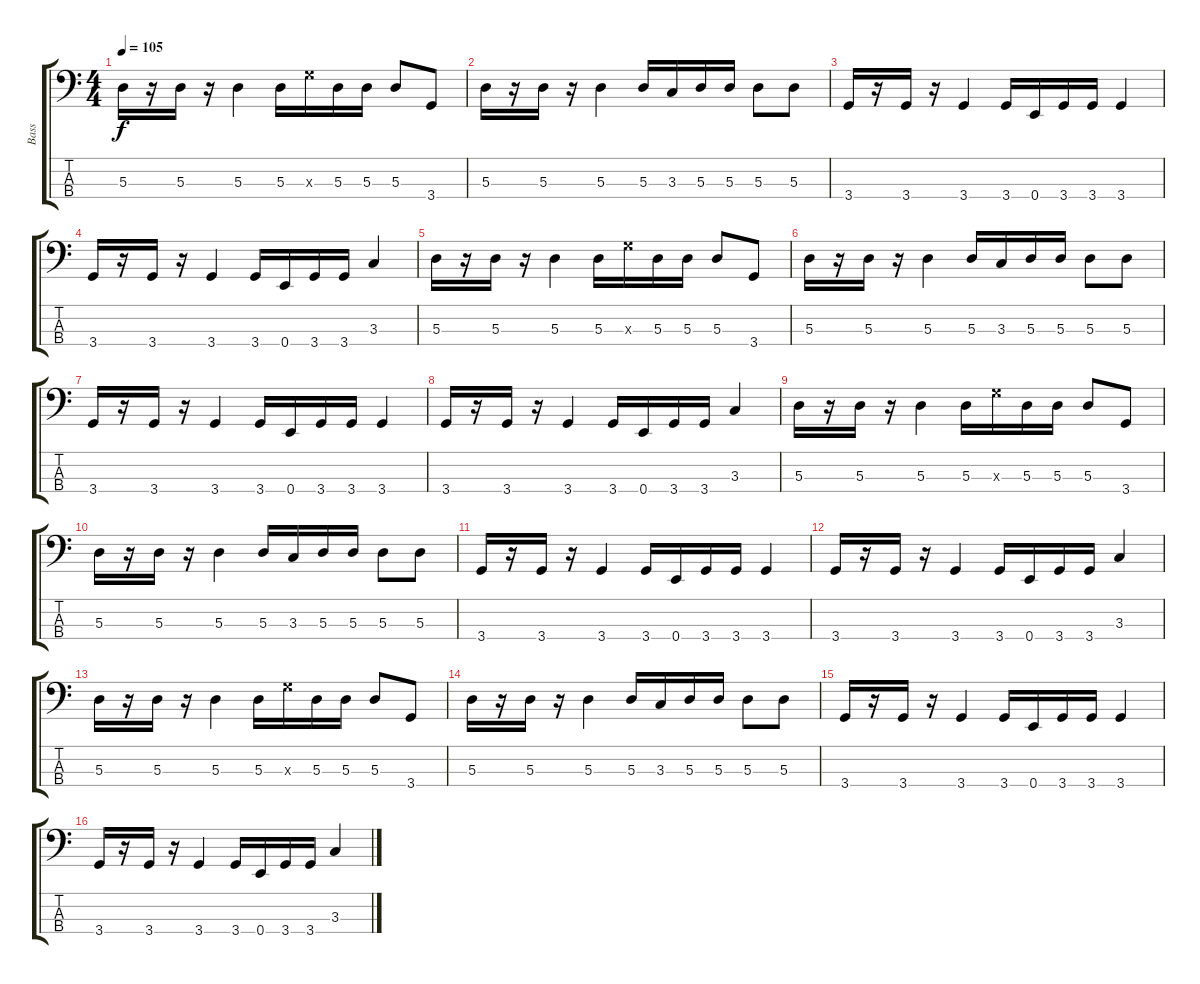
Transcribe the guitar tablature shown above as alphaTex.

\track ("Bass" "Bass") {instrument electricbassfinger}
\staff {score tabs}
\tuning (G2 D2 A1 E1) {hide}
\ts (4 4)
\tempo 105
\clef f4
\ks c
5.3.16{dy f} r.16 5.3.16 r.16 5.3.4 5.3.16 10.3{x}.16 5.3.16 5.3.16 5.3.8 3.4.8 |
5.3.16 r.16 5.3.16 r.16 5.3.4 5.3.16 3.3.16 5.3.16 5.3.16 5.3.8 5.3.8 |
3.4.16 r.16 3.4.16 r.16 3.4.4 3.4.16 0.4.16 3.4.16 3.4.16 3.4.4 |
3.4.16 r.16 3.4.16 r.16 3.4.4 3.4.16 0.4.16 3.4.16 3.4.16 3.3.4 |
5.3.16 r.16 5.3.16 r.16 5.3.4 5.3.16 10.3{x}.16 5.3.16 5.3.16 5.3.8 3.4.8 |
5.3.16 r.16 5.3.16 r.16 5.3.4 5.3.16 3.3.16 5.3.16 5.3.16 5.3.8 5.3.8 |
3.4.16 r.16 3.4.16 r.16 3.4.4 3.4.16 0.4.16 3.4.16 3.4.16 3.4.4 |
3.4.16 r.16 3.4.16 r.16 3.4.4 3.4.16 0.4.16 3.4.16 3.4.16 3.3.4 |
5.3.16 r.16 5.3.16 r.16 5.3.4 5.3.16 10.3{x}.16 5.3.16 5.3.16 5.3.8 3.4.8 |
5.3.16 r.16 5.3.16 r.16 5.3.4 5.3.16 3.3.16 5.3.16 5.3.16 5.3.8 5.3.8 |
3.4.16 r.16 3.4.16 r.16 3.4.4 3.4.16 0.4.16 3.4.16 3.4.16 3.4.4 |
3.4.16 r.16 3.4.16 r.16 3.4.4 3.4.16 0.4.16 3.4.16 3.4.16 3.3.4 |
5.3.16 r.16 5.3.16 r.16 5.3.4 5.3.16 10.3{x}.16 5.3.16 5.3.16 5.3.8 3.4.8 |
5.3.16 r.16 5.3.16 r.16 5.3.4 5.3.16 3.3.16 5.3.16 5.3.16 5.3.8 5.3.8 |
3.4.16 r.16 3.4.16 r.16 3.4.4 3.4.16 0.4.16 3.4.16 3.4.16 3.4.4 |
3.4.16 r.16 3.4.16 r.16 3.4.4 3.4.16 0.4.16 3.4.16 3.4.16 3.3.4
